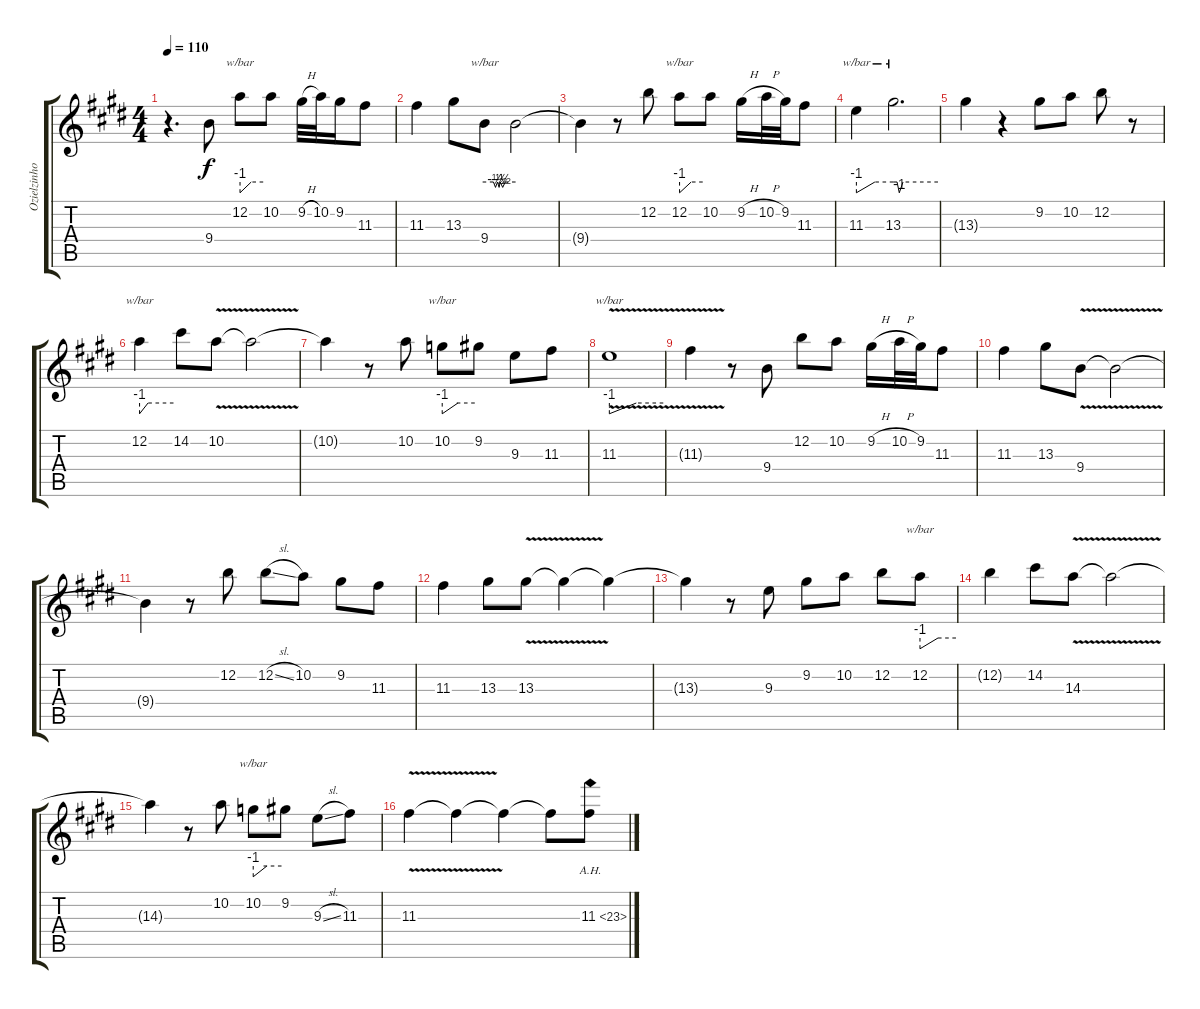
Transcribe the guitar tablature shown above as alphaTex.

\track ("Ozielzinho" "Ozielzinho") {instrument overdrivenguitar}
\staff {score tabs}
\tuning (E4 B3 G3 D3 A2 E2) {hide}
\ts (4 4)
\section ("" "")
\tempo 110
\clef g2
\ks e
r.4{d dy f instrument overdrivenguitar} 9.4.8 12.2.8{tbe (custom default 0 -4 29 0 60 0)} 10.2.8 9.2{h}.32 10.2.32 9.2.16 11.3.8 |
11.3.4 13.3.8 9.4.8{tbe (custom default 0 0 17 0 21 -2 25 0 28 -2 30 0 35 -2 40 0 60 0)} 9.4{t}.2 |
9.4{t}.4 r.8 12.2.8 12.2.8{tbe (custom default 0 -4 30 0 60 0)} 10.2.8{txt ""} 9.2{h}.16 10.2{h}.32 9.2.32 11.3.8 |
11.3.4{tbe (custom default 0 -4 30 0 60 0)} 13.3.2{d tbe (custom default 0 0 5 0 8 -4 13 0 60 0)} |
13.3{t}.4 r.4 9.2.8 10.2.8 12.2.8 r.8 |
12.2.4{tbe (custom default 0 -4 15 0 60 0)} 14.2.8 10.2{v}.8 10.2{t}.2 |
10.2{t}.4 r.8 10.2.8 10.2.8{tbe (custom default 0 -4 29 0 60 0)} 9.2.8 9.3.8 11.3.8 |
11.3{v}.1{tbe (custom default 0 -4 30 0 60 0)} |
11.3{t}.4 r.8 9.4.8 12.2.8 10.2.8 9.2{h}.16 10.2{h}.32 9.2.32 11.3.8 |
11.3.4 13.3.8 9.4{v}.8 9.4{t}.2 |
9.4{t}.4 r.8 12.2.8 12.2{sl}.8 10.2.8 9.2.8 11.3.8 |
11.3.4 13.3.8 13.3{v}.8 13.3{t}.4 13.3{t}.4 |
13.3{t}.4 r.8 9.3.8 9.2.8 10.2.8 12.2.8 12.2.8{tbe (custom default 0 -4 30 0 60 0)} |
12.2{t}.4 14.2.8 14.3{v}.8 14.3{t}.2 |
14.3{t}.4 r.8 10.2.8 10.2.8{tbe (custom default 0 -4 29 0 60 0)} 9.2.8 9.3{sl}.8 11.3.8 |
11.3{v}.4 11.3{t}.4 11.3{t}.4 11.3{t}.8 11.3{ah 12}.8
